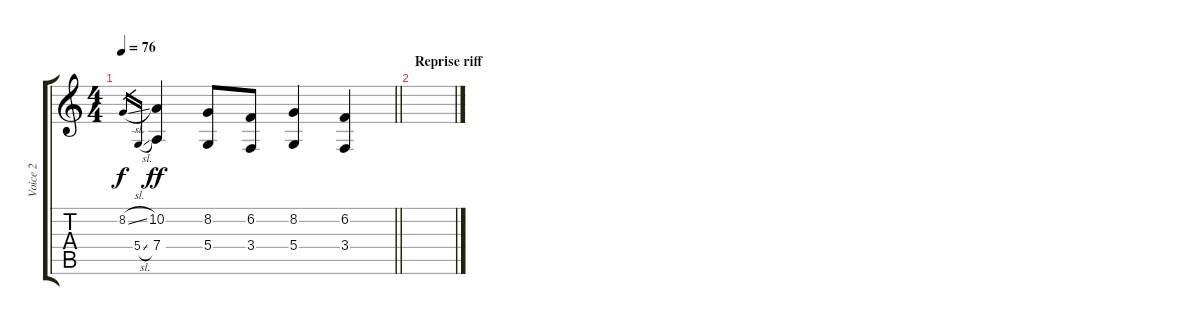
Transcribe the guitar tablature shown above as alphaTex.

\track ("Voice 2" "Voice 2") {instrument clarinet}
\staff {score tabs}
\tuning (E4 B3 G3 D3 A2 E2) {hide}
\ts (4 4)
\tempo 76
\clef g2
\barLineRight lightlight
\ks c
8.2{sl}.16{gr dy f} 5.4{sl}.16{gr} (10.2 7.4).4{dy ff} (8.2 5.4).8 (6.2 3.4).8 (8.2 5.4).4 (6.2 3.4).4 |
\section ("" "Reprise riff")
